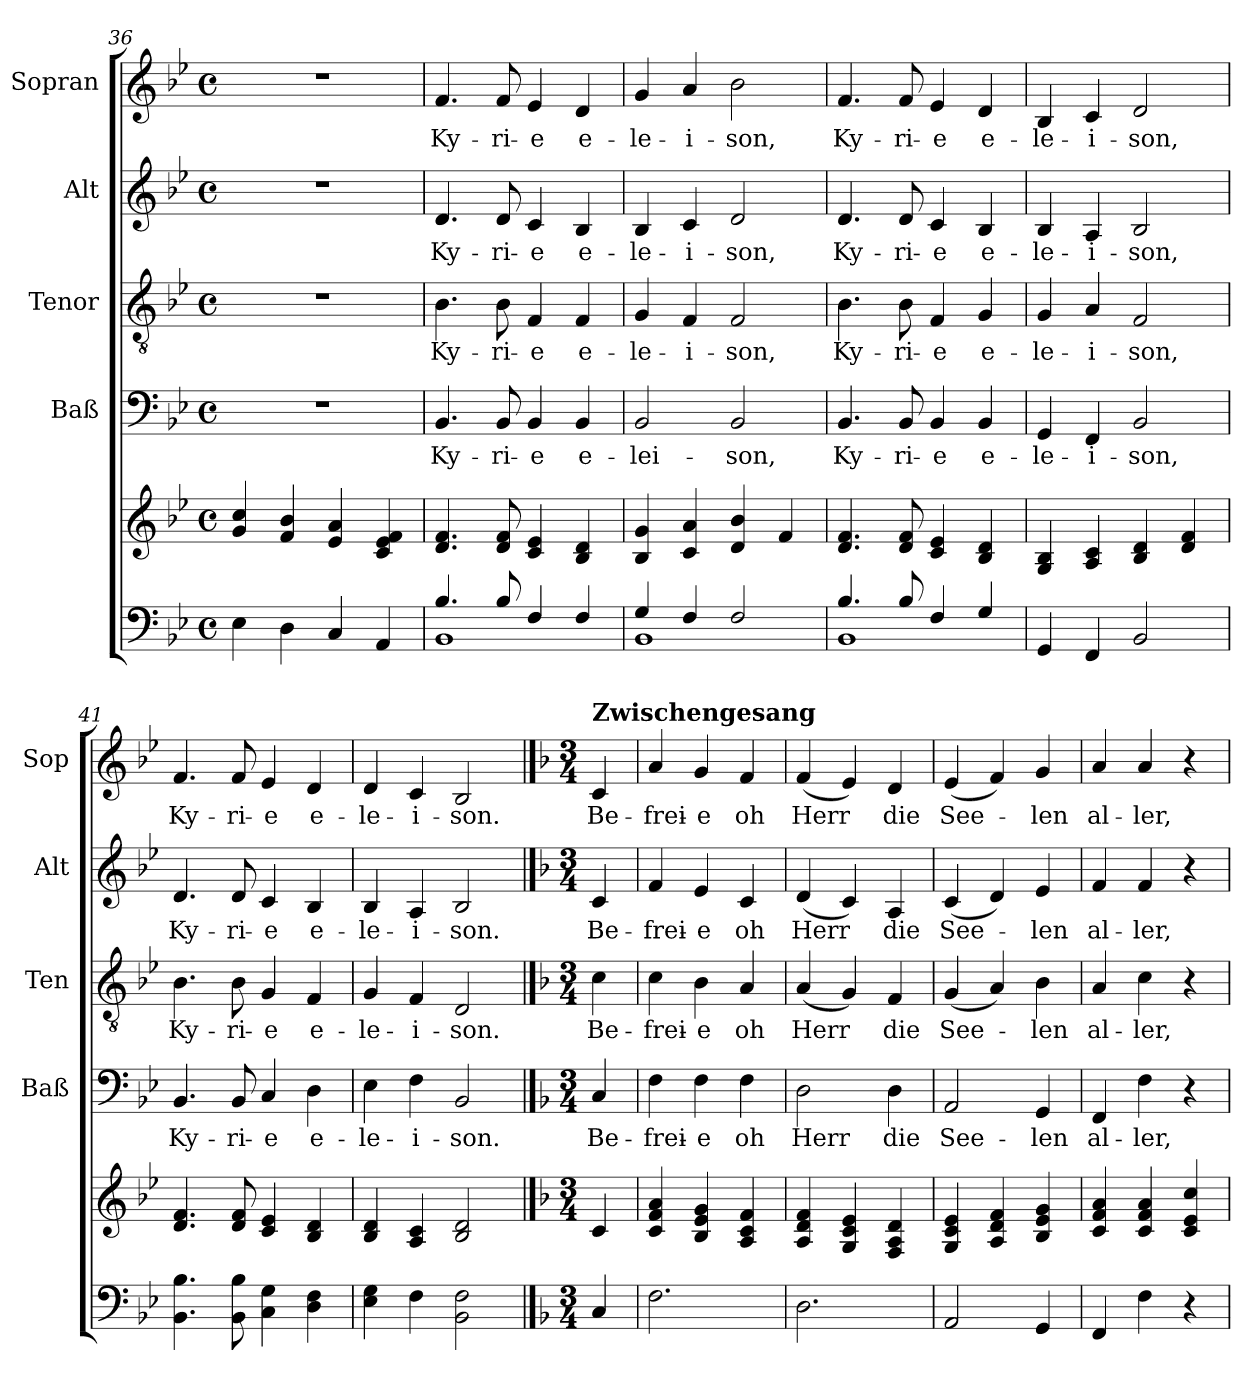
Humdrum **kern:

**kern	**kern	**kern	**text	**kern	**text	**kern	**text	**kern	**text
*part5	*part5	*part4	*part4	*part3	*part3	*part2	*part2	*part1	*part1
*staff6	*staff5	*staff4	*staff4	*staff3	*staff3	*staff2	*staff2	*staff1	*staff1
*	*	*I"Baß	*	*I"Tenor	*	*I"Alt	*	*I"Sopran	*
*	*	*I'Baß	*	*I'Ten	*	*I'Alt	*	*I'Sop	*
*clefF4	*clefG2	*clefF4	*	*clefGv2	*	*clefG2	*	*clefG2	*
*k[b-e-]	*k[b-e-]	*k[b-e-]	*	*k[b-e-]	*	*k[b-e-]	*	*k[b-e-]	*
*B-:	*B-:	*B-:	*	*B-:	*	*B-:	*	*B-:	*
*M4/4	*M4/4	*M4/4	*	*M4/4	*	*M4/4	*	*M4/4	*
*met(c)	*met(c)	*met(c)	*	*met(c)	*	*met(c)	*	*met(c)	*
=36	=36	=36	=36	=36	=36	=36	=36	=36	=36
4E-\	4g/ 4cc/	1r	.	1r	.	1r	.	1r	.
4D\	4f/ 4b-/	.	.	.	.	.	.	.	.
4C/	4e-/ 4a/	.	.	.	.	.	.	.	.
4AA/	4c/ 4e-/ 4f/	.	.	.	.	.	.	.	.
!!LO:PB:g=z
=37	=37	=37	=37	=37	=37	=37	=37	=37	=37
*^	*	*	*	*	*	*	*	*	*
!	!	!	!	!LO:LY:b	!	!LO:LY:b	!	!LO:LY:b	!	!LO:LY:b
4.B-/	1BB-	4.d/ 4.f/	4.BB-/	Ky-	4.B-\	Ky-	4.d/	Ky-	4.f/	Ky-
!	!	!	!	!LO:LY:b	!	!LO:LY:b	!	!LO:LY:b	!	!LO:LY:b
8B-/	.	8d/ 8f/	8BB-/	-ri-	8B-\	-ri-	8d/	-ri-	8f/	-ri-
!	!	!	!	!LO:LY:b	!	!LO:LY:b	!	!LO:LY:b	!	!LO:LY:b
4F/	.	4c/ 4e-/	4BB-/	-e	4F/	-e	4c/	-e	4e-/	-e
!	!	!	!	!LO:LY:b	!	!LO:LY:b	!	!LO:LY:b	!	!LO:LY:b
4F/	.	4B-/ 4d/	4BB-/	e-	4F/	e-	4B-/	e-	4d/	e-
=38	=38	=38	=38	=38	=38	=38	=38	=38	=38	=38
!	!	!	!	!LO:LY:b	!	!LO:LY:b	!	!LO:LY:b	!	!LO:LY:b
4G/	1BB-	4B-/ 4g/	2BB-/	-lei-	4G/	-le-	4B-/	-le-	4g/	-le-
!	!	!	!	!	!	!LO:LY:b	!	!LO:LY:b	!	!LO:LY:b
4F/	.	4c/ 4a/	.	.	4F/	-i-	4c/	-i-	4a/	-i-
!	!	!	!	!LO:LY:b	!	!LO:LY:b	!	!LO:LY:b	!	!LO:LY:b
2F/	.	4d/ 4b-/	2BB-/	-son,	2F/	-son,	2d/	-son,	2b-\	-son,
.	.	4f/	.	.	.	.	.	.	.	.
=39	=39	=39	=39	=39	=39	=39	=39	=39	=39	=39
!	!	!	!	!LO:LY:b	!	!LO:LY:b	!	!LO:LY:b	!	!LO:LY:b
4.B-/	1BB-	4.d/ 4.f/	4.BB-/	Ky-	4.B-\	Ky-	4.d/	Ky-	4.f/	Ky-
!	!	!	!	!LO:LY:b	!	!LO:LY:b	!	!LO:LY:b	!	!LO:LY:b
8B-/	.	8d/ 8f/	8BB-/	-ri-	8B-\	-ri-	8d/	-ri-	8f/	-ri-
!	!	!	!	!LO:LY:b	!	!LO:LY:b	!	!LO:LY:b	!	!LO:LY:b
4F/	.	4c/ 4e-/	4BB-/	-e	4F/	-e	4c/	-e	4e-/	-e
!	!	!	!	!LO:LY:b	!	!LO:LY:b	!	!LO:LY:b	!	!LO:LY:b
4G/	.	4B-/ 4d/	4BB-/	e-	4G/	e-	4B-/	e-	4d/	e-
*v	*v	*	*	*	*	*	*	*	*	*
=40	=40	=40	=40	=40	=40	=40	=40	=40	=40
!	!	!	!LO:LY:b	!	!LO:LY:b	!	!LO:LY:b	!	!LO:LY:b
4GG/	4G/ 4B-/	4GG/	-le-	4G/	-le-	4B-/	-le-	4B-/	-le-
!	!	!	!LO:LY:b	!	!LO:LY:b	!	!LO:LY:b	!	!LO:LY:b
4FF/	4A/ 4c/	4FF/	-i-	4A/	-i-	4A/	-i-	4c/	-i-
!	!	!	!LO:LY:b	!	!LO:LY:b	!	!LO:LY:b	!	!LO:LY:b
2BB-/	4B-/ 4d/	2BB-/	-son,	2F/	-son,	2B-/	-son,	2d/	-son,
.	4d/ 4f/	.	.	.	.	.	.	.	.
=41	=41	=41	=41	=41	=41	=41	=41	=41	=41
!	!	!	!LO:LY:b	!	!LO:LY:b	!	!LO:LY:b	!	!LO:LY:b
4.BB-\ 4.B-\	4.d/ 4.f/	4.BB-/	Ky-	4.B-\	Ky-	4.d/	Ky-	4.f/	Ky-
!	!	!	!LO:LY:b	!	!LO:LY:b	!	!LO:LY:b	!	!LO:LY:b
8BB-\ 8B-\	8d/ 8f/	8BB-/	-ri-	8B-\	-ri-	8d/	-ri-	8f/	-ri-
!	!	!	!LO:LY:b	!	!LO:LY:b	!	!LO:LY:b	!	!LO:LY:b
4C\ 4G\	4c/ 4e-/	4C/	-e	4G/	-e	4c/	-e	4e-/	-e
!	!	!	!LO:LY:b	!	!LO:LY:b	!	!LO:LY:b	!	!LO:LY:b
4D\ 4F\	4B-/ 4d/	4D\	e-	4F/	e-	4B-/	e-	4d/	e-
=42	=42	=42	=42	=42	=42	=42	=42	=42	=42
!	!	!	!LO:LY:b	!	!LO:LY:b	!	!LO:LY:b	!	!LO:LY:b
4E-\ 4G\	4B-/ 4d/	4E-\	-le-	4G/	-le-	4B-/	-le-	4d/	-le-
!	!	!	!LO:LY:b	!	!LO:LY:b	!	!LO:LY:b	!	!LO:LY:b
4F\	4A/ 4c/	4F\	-i-	4F/	-i-	4A/	-i-	4c/	-i-
!	!	!	!LO:LY:b	!	!LO:LY:b	!	!LO:LY:b	!	!LO:LY:b
2BB-\ 2F\	2B-/ 2d/	2BB-/	-son.	2D/	-son.	2B-/	-son.	2B-/	-son.
!!LO:LB:g=z
==43	==43	==43	==43	==43	==43	==43	==43	==43	==43
*k[b-]	*k[b-]	*k[b-]	*	*k[b-]	*	*k[b-]	*	*k[b-]	*
*F:	*F:	*F:	*	*F:	*	*F:	*	*F:	*
*M3/4	*M3/4	*M3/4	*	*M3/4	*	*M3/4	*	*M3/4	*
!	!	!	!	!	!	!	!	!LO:TX:a:B:t=Zwischengesang	!
!	!	!	!LO:LY:b	!	!LO:LY:b	!	!LO:LY:b	!	!LO:LY:b
4C/	4c/	4C/	Be-	4c\	Be-	4c/	Be-	4c/	Be-
=44	=44	=44	=44	=44	=44	=44	=44	=44	=44
!	!	!	!LO:LY:b	!	!LO:LY:b	!	!LO:LY:b	!	!LO:LY:b
2.F\	4c/ 4f/ 4a/	4F\	-frei-	4c\	-frei-	4f/	-frei-	4a/	-frei-
!	!	!	!LO:LY:b	!	!LO:LY:b	!	!LO:LY:b	!	!LO:LY:b
.	4B-/ 4e/ 4g/	4F\	-e	4B-\	-e	4e/	-e	4g/	-e
!	!	!	!LO:LY:b	!	!LO:LY:b	!	!LO:LY:b	!	!LO:LY:b
.	4A/ 4c/ 4f/	4F\	oh	4A/	oh	4c/	oh	4f/	oh
=45	=45	=45	=45	=45	=45	=45	=45	=45	=45
!	!	!	!LO:LY:b	!	!LO:LY:b	!	!LO:LY:b	!	!LO:LY:b
2.D\	4A/ 4d/ 4f/	2D\	Herr	(<4A/	Herr	(<4d/	Herr	(<4f/	Herr
.	4G/ 4c/ 4e/	.	.	4G/)	.	4c/)	.	4e/)	.
!	!	!	!LO:LY:b	!	!LO:LY:b	!	!LO:LY:b	!	!LO:LY:b
.	4F/ 4A/ 4d/	4D\	die	4F/	die	4A/	die	4d/	die
=46	=46	=46	=46	=46	=46	=46	=46	=46	=46
!	!	!	!LO:LY:b	!	!LO:LY:b	!	!LO:LY:b	!	!LO:LY:b
2AA/	4G/ 4c/ 4e/	2AA/	See-	(<4G/	See-	(<4c/	See-	(<4e/	See-
.	4A/ 4d/ 4f/	.	.	4A/)	.	4d/)	.	4f/)	.
!	!	!	!LO:LY:b	!	!LO:LY:b	!	!LO:LY:b	!	!LO:LY:b
4GG/	4B-/ 4e/ 4g/	4GG/	-len	4B-\	-len	4e/	-len	4g/	-len
=47	=47	=47	=47	=47	=47	=47	=47	=47	=47
!	!	!	!LO:LY:b	!	!LO:LY:b	!	!LO:LY:b	!	!LO:LY:b
4FF/	4c/ 4f/ 4a/	4FF/	al-	4A/	al-	4f/	al-	4a/	al-
!	!	!	!LO:LY:b	!	!LO:LY:b	!	!LO:LY:b	!	!LO:LY:b
4F\	4c/ 4f/ 4a/	4F\	-ler,	4c\	-ler,	4f/	-ler,	4a/	-ler,
4r	4c/ 4e/ 4cc/	4r	.	4r	.	4r	.	4r	.
=	=	=	=	=	=	=	=	=	=
*-	*-	*-	*-	*-	*-	*-	*-	*-	*-
